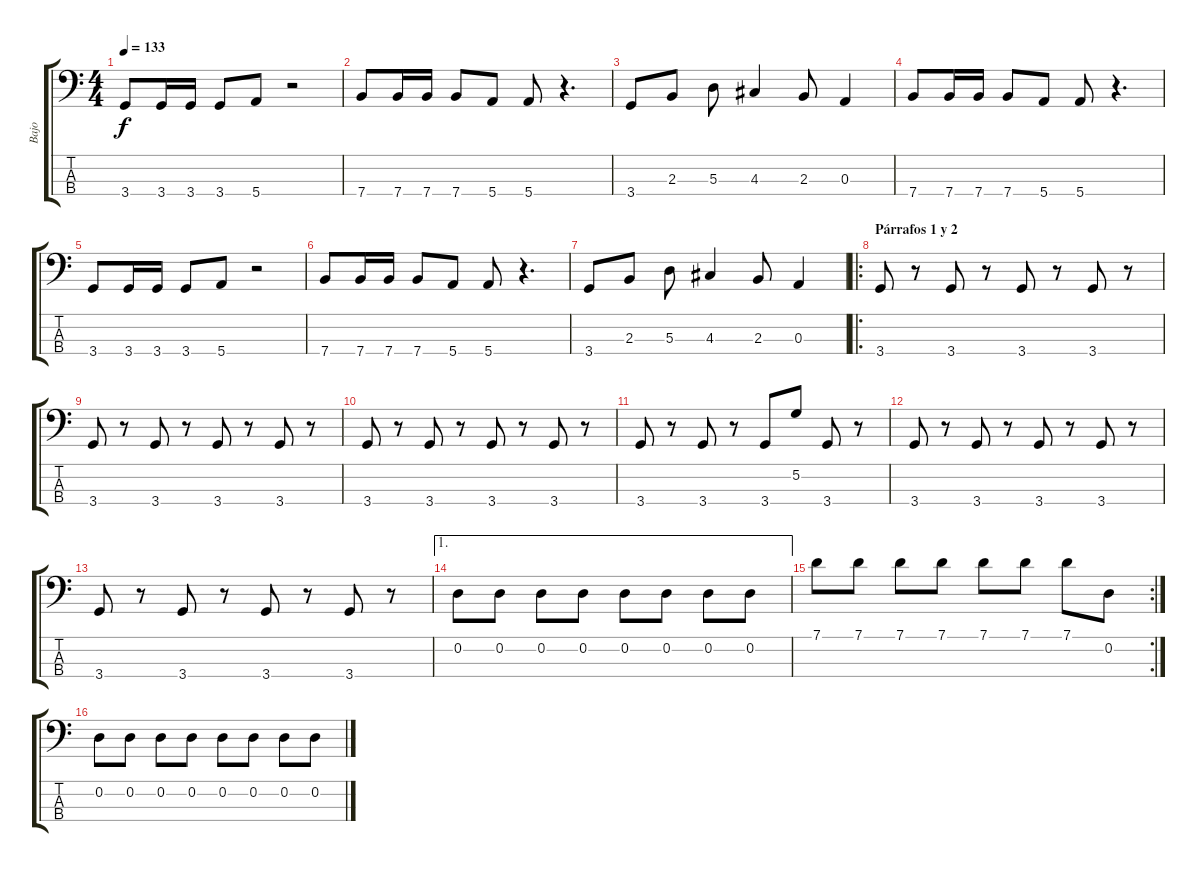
\track ("Bajo" "Bajo") {instrument electricbasspick}
\staff {score tabs}
\tuning (G2 D2 A1 E1) {hide}
\ts (4 4)
\tempo 133
\clef f4
\ks c
3.4.8{dy f} 3.4.16 3.4.16 3.4.8 5.4.8 r.2 |
7.4.8 7.4.16 7.4.16 7.4.8 5.4.8 5.4.8 r.4{d} |
3.4.8 2.3.8 5.3.8 4.3.4 2.3.8 0.3.4 |
7.4.8 7.4.16 7.4.16 7.4.8 5.4.8 5.4.8 r.4{d} |
3.4.8 3.4.16 3.4.16 3.4.8 5.4.8 r.2 |
7.4.8 7.4.16 7.4.16 7.4.8 5.4.8 5.4.8 r.4{d} |
3.4.8 2.3.8 5.3.8 4.3.4 2.3.8 0.3.4 |
\ro
\section ("" "Párrafos 1 y 2")
3.4.8 r.8 3.4.8 r.8 3.4.8 r.8 3.4.8 r.8 |
3.4.8 r.8 3.4.8 r.8 3.4.8 r.8 3.4.8 r.8 |
3.4.8 r.8 3.4.8 r.8 3.4.8 r.8 3.4.8 r.8 |
3.4.8 r.8 3.4.8 r.8 3.4.8 5.2.8 3.4.8 r.8 |
3.4.8 r.8 3.4.8 r.8 3.4.8 r.8 3.4.8 r.8 |
3.4.8 r.8 3.4.8 r.8 3.4.8 r.8 3.4.8 r.8 |
\ae 1
0.2.8 0.2.8 0.2.8 0.2.8 0.2.8 0.2.8 0.2.8 0.2.8 |
\rc 2
7.1.8 7.1.8 7.1.8 7.1.8 7.1.8 7.1.8 7.1.8 0.2.8 |
0.2.8 0.2.8 0.2.8 0.2.8 0.2.8 0.2.8 0.2.8 0.2.8
